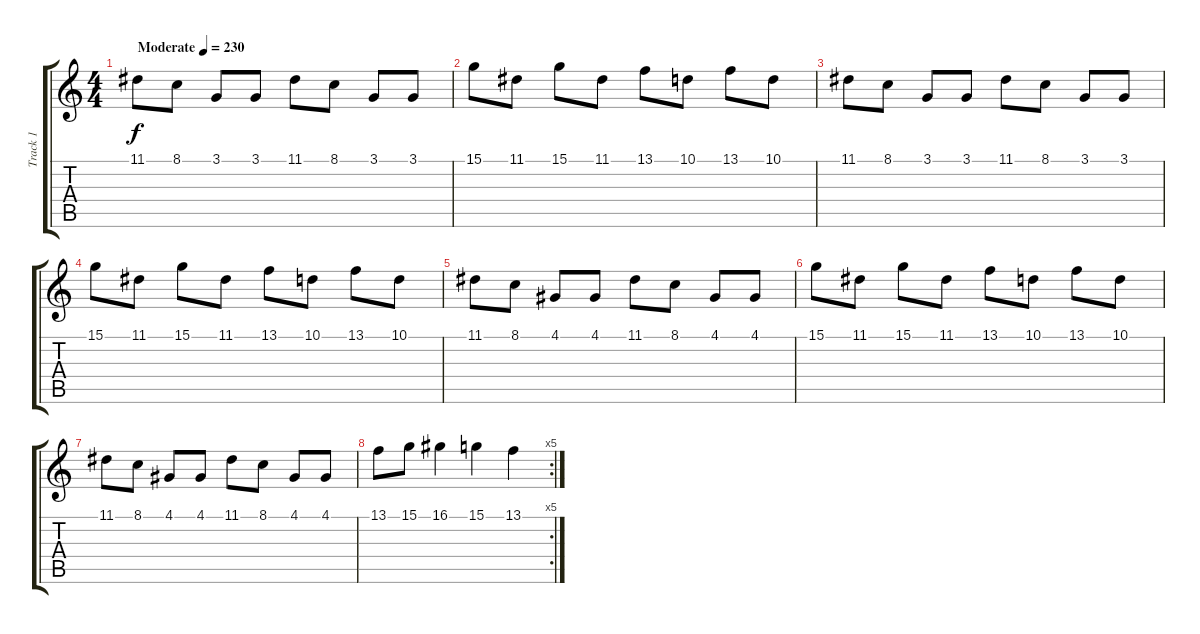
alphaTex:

\track ("Track 1" "Track 1") {instrument lead8bassandlead}
\staff {score tabs}
\tuning (E4 B3 G3 D3 A2 E2) {hide}
\ts (4 4)
\tempo (230 "Moderate")
\clef g2
\ks c
11.1.8{dy f instrument lead8bassandlead} 8.1.8 3.1.8 3.1.8 11.1.8 8.1.8 3.1.8 3.1.8 |
15.1.8 11.1.8 15.1.8 11.1.8 13.1.8 10.1.8 13.1.8 10.1.8 |
11.1.8 8.1.8 3.1.8 3.1.8 11.1.8 8.1.8 3.1.8 3.1.8 |
15.1.8 11.1.8 15.1.8 11.1.8 13.1.8 10.1.8 13.1.8 10.1.8 |
11.1.8 8.1.8 4.1.8 4.1.8 11.1.8 8.1.8 4.1.8 4.1.8 |
15.1.8 11.1.8 15.1.8 11.1.8 13.1.8 10.1.8 13.1.8 10.1.8 |
11.1.8 8.1.8 4.1.8 4.1.8 11.1.8 8.1.8 4.1.8 4.1.8 |
\rc 5
13.1.8 15.1.8 16.1.4 15.1.4 13.1.4
